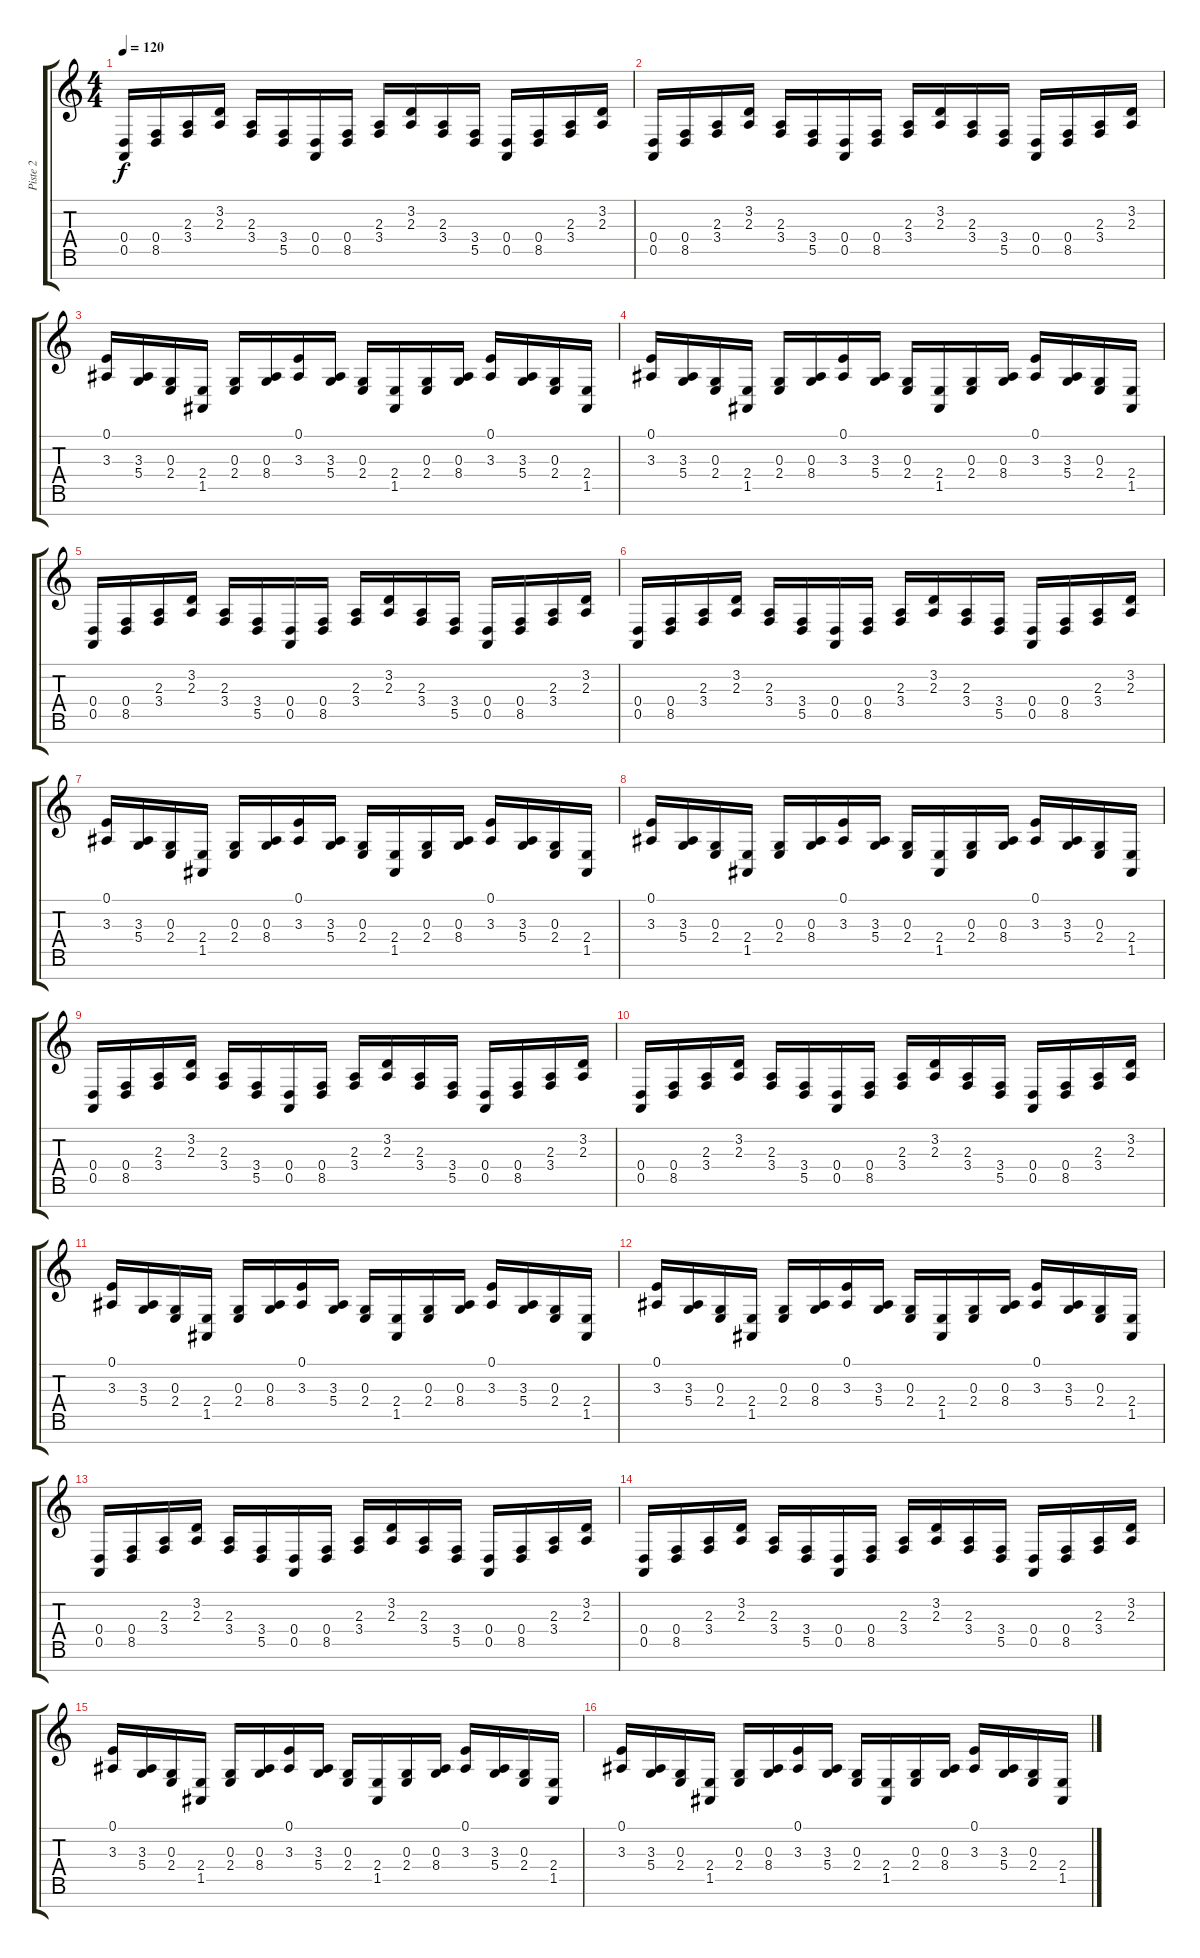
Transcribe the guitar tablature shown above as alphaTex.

\track ("Piste 2" "Piste 2") {instrument acousticgrandpiano}
\staff {score tabs}
\tuning (E4 B3 G3 D3 A2 E2 B1) {hide}
\ts (4 4)
\tempo 120
\clef g2
\ks c
(0.4 0.5).16{dy f} (0.4 8.5).16 (2.3 3.4).16 (3.2 2.3).16 (2.3 3.4).16 (3.4 5.5).16 (0.4 0.5).16 (0.4 8.5).16 (2.3 3.4).16 (3.2 2.3).16 (2.3 3.4).16 (3.4 5.5).16 (0.4 0.5).16 (0.4 8.5).16 (2.3 3.4).16 (3.2 2.3).16 |
(0.4 0.5).16 (0.4 8.5).16 (2.3 3.4).16 (3.2 2.3).16 (2.3 3.4).16 (3.4 5.5).16 (0.4 0.5).16 (0.4 8.5).16 (2.3 3.4).16 (3.2 2.3).16 (2.3 3.4).16 (3.4 5.5).16 (0.4 0.5).16 (0.4 8.5).16 (2.3 3.4).16 (3.2 2.3).16 |
(0.1 3.3).16 (3.3 5.4).16 (0.3 2.4).16 (2.4 1.5).16 (0.3 2.4).16 (0.3 8.4).16 (0.1 3.3).16 (3.3 5.4).16 (0.3 2.4).16 (2.4 1.5).16 (0.3 2.4).16 (0.3 8.4).16 (0.1 3.3).16 (3.3 5.4).16 (0.3 2.4).16 (2.4 1.5).16 |
(0.1 3.3).16 (3.3 5.4).16 (0.3 2.4).16 (2.4 1.5).16 (0.3 2.4).16 (0.3 8.4).16 (0.1 3.3).16 (3.3 5.4).16 (0.3 2.4).16 (2.4 1.5).16 (0.3 2.4).16 (0.3 8.4).16 (0.1 3.3).16 (3.3 5.4).16 (0.3 2.4).16 (2.4 1.5).16 |
(0.4 0.5).16 (0.4 8.5).16 (2.3 3.4).16 (3.2 2.3).16 (2.3 3.4).16 (3.4 5.5).16 (0.4 0.5).16 (0.4 8.5).16 (2.3 3.4).16 (3.2 2.3).16 (2.3 3.4).16 (3.4 5.5).16 (0.4 0.5).16 (0.4 8.5).16 (2.3 3.4).16 (3.2 2.3).16 |
(0.4 0.5).16 (0.4 8.5).16 (2.3 3.4).16 (3.2 2.3).16 (2.3 3.4).16 (3.4 5.5).16 (0.4 0.5).16 (0.4 8.5).16 (2.3 3.4).16 (3.2 2.3).16 (2.3 3.4).16 (3.4 5.5).16 (0.4 0.5).16 (0.4 8.5).16 (2.3 3.4).16 (3.2 2.3).16 |
(0.1 3.3).16 (3.3 5.4).16 (0.3 2.4).16 (2.4 1.5).16 (0.3 2.4).16 (0.3 8.4).16 (0.1 3.3).16 (3.3 5.4).16 (0.3 2.4).16 (2.4 1.5).16 (0.3 2.4).16 (0.3 8.4).16 (0.1 3.3).16 (3.3 5.4).16 (0.3 2.4).16 (2.4 1.5).16 |
(0.1 3.3).16 (3.3 5.4).16 (0.3 2.4).16 (2.4 1.5).16 (0.3 2.4).16 (0.3 8.4).16 (0.1 3.3).16 (3.3 5.4).16 (0.3 2.4).16 (2.4 1.5).16 (0.3 2.4).16 (0.3 8.4).16 (0.1 3.3).16 (3.3 5.4).16 (0.3 2.4).16 (2.4 1.5).16 |
(0.4 0.5).16 (0.4 8.5).16 (2.3 3.4).16 (3.2 2.3).16 (2.3 3.4).16 (3.4 5.5).16 (0.4 0.5).16 (0.4 8.5).16 (2.3 3.4).16 (3.2 2.3).16 (2.3 3.4).16 (3.4 5.5).16 (0.4 0.5).16 (0.4 8.5).16 (2.3 3.4).16 (3.2 2.3).16 |
(0.4 0.5).16 (0.4 8.5).16 (2.3 3.4).16 (3.2 2.3).16 (2.3 3.4).16 (3.4 5.5).16 (0.4 0.5).16 (0.4 8.5).16 (2.3 3.4).16 (3.2 2.3).16 (2.3 3.4).16 (3.4 5.5).16 (0.4 0.5).16 (0.4 8.5).16 (2.3 3.4).16 (3.2 2.3).16 |
(0.1 3.3).16 (3.3 5.4).16 (0.3 2.4).16 (2.4 1.5).16 (0.3 2.4).16 (0.3 8.4).16 (0.1 3.3).16 (3.3 5.4).16 (0.3 2.4).16 (2.4 1.5).16 (0.3 2.4).16 (0.3 8.4).16 (0.1 3.3).16 (3.3 5.4).16 (0.3 2.4).16 (2.4 1.5).16 |
(0.1 3.3).16 (3.3 5.4).16 (0.3 2.4).16 (2.4 1.5).16 (0.3 2.4).16 (0.3 8.4).16 (0.1 3.3).16 (3.3 5.4).16 (0.3 2.4).16 (2.4 1.5).16 (0.3 2.4).16 (0.3 8.4).16 (0.1 3.3).16 (3.3 5.4).16 (0.3 2.4).16 (2.4 1.5).16 |
(0.4 0.5).16 (0.4 8.5).16 (2.3 3.4).16 (3.2 2.3).16 (2.3 3.4).16 (3.4 5.5).16 (0.4 0.5).16 (0.4 8.5).16 (2.3 3.4).16 (3.2 2.3).16 (2.3 3.4).16 (3.4 5.5).16 (0.4 0.5).16 (0.4 8.5).16 (2.3 3.4).16 (3.2 2.3).16 |
(0.4 0.5).16 (0.4 8.5).16 (2.3 3.4).16 (3.2 2.3).16 (2.3 3.4).16 (3.4 5.5).16 (0.4 0.5).16 (0.4 8.5).16 (2.3 3.4).16 (3.2 2.3).16 (2.3 3.4).16 (3.4 5.5).16 (0.4 0.5).16 (0.4 8.5).16 (2.3 3.4).16 (3.2 2.3).16 |
(0.1 3.3).16 (3.3 5.4).16 (0.3 2.4).16 (2.4 1.5).16 (0.3 2.4).16 (0.3 8.4).16 (0.1 3.3).16 (3.3 5.4).16 (0.3 2.4).16 (2.4 1.5).16 (0.3 2.4).16 (0.3 8.4).16 (0.1 3.3).16 (3.3 5.4).16 (0.3 2.4).16 (2.4 1.5).16 |
(0.1 3.3).16 (3.3 5.4).16 (0.3 2.4).16 (2.4 1.5).16 (0.3 2.4).16 (0.3 8.4).16 (0.1 3.3).16 (3.3 5.4).16 (0.3 2.4).16 (2.4 1.5).16 (0.3 2.4).16 (0.3 8.4).16 (0.1 3.3).16 (3.3 5.4).16 (0.3 2.4).16 (2.4 1.5).16
